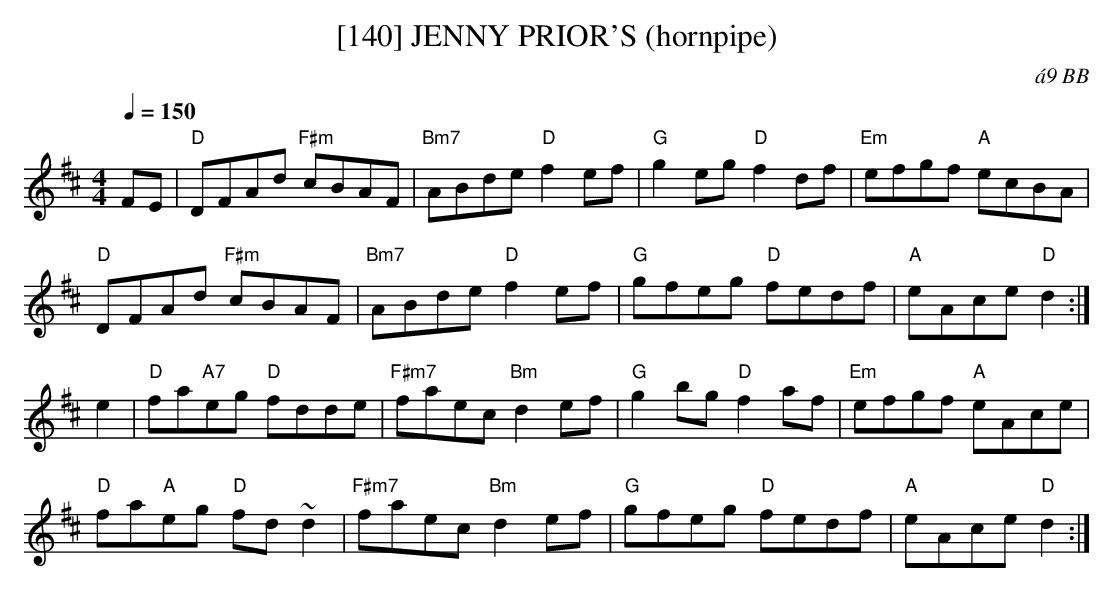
X:1
T:[140] JENNY PRIOR'S (hornpipe)
C:\'a9 BB
L:1/8
M:4/4
Q:1/4=150
K:D
FE|"D"DFAd "F#m"cBAF|"Bm7"ABde "D"f2 ef|"G"g2 eg "D"f2 df|"Em"efgf "A"ecBA|
"D"DFAd "F#m"cBAF|"Bm7"ABde "D"f2 ef|"G"gfeg "D"fedf|"A"eAce "D"d2 :|
e2|"D"fa"A7"eg "D"fdde|"F#m7"faec "Bm"d2 ef|"G"g2 bg "D"f2 af|"Em"efgf "A"eAce|
"D"fa"A"eg "D"fd~d2|"F#m7"faec "Bm"d2 ef|"G"gfeg "D"fedf|"A"eAce "D"d2 :|
